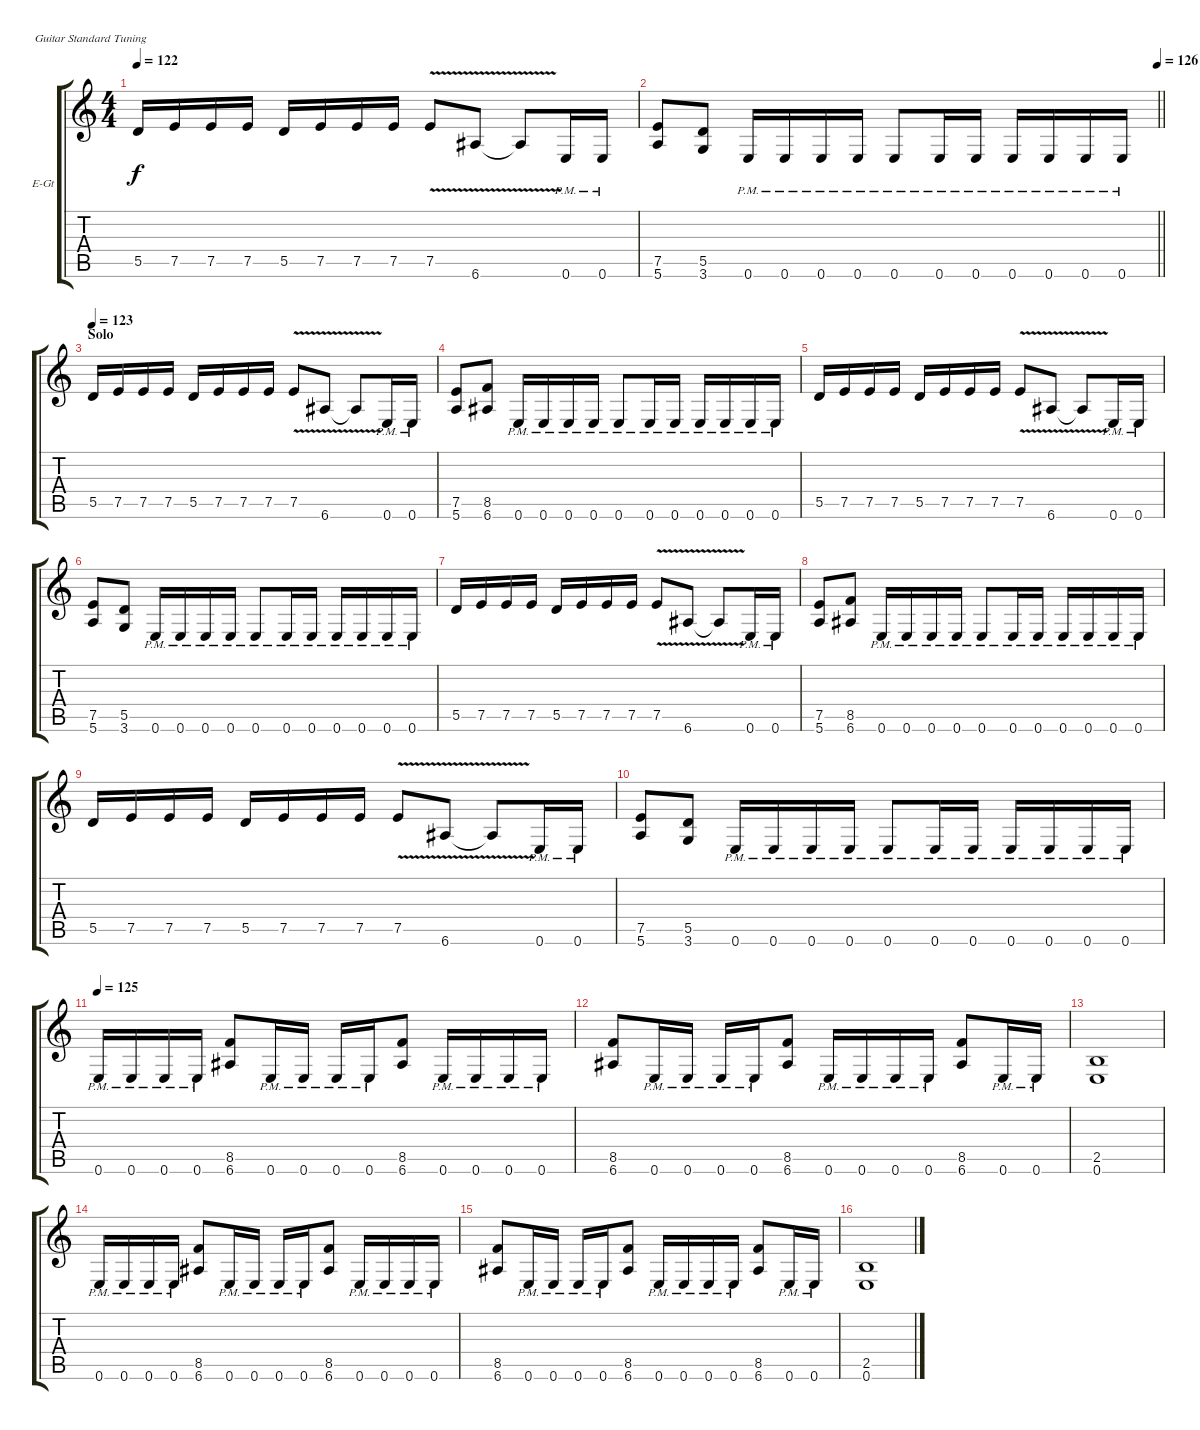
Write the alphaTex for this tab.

\bracketExtendMode groupsimilarinstruments
\firstSystemTrackNameOrientation horizontal
\otherSystemsTrackNameOrientation horizontal
\track ("James Hetfield" "E-Gt") {instrument distortionguitar}
\staff {score tabs}
\tuning (E4 B3 G3 D3 A2 E2)
\ts (4 4)
\tempo 122
\clef g2
\ks c
5.5.16{dy f} 7.5.16 7.5.16 7.5.16 5.5.16 7.5.16 7.5.16 7.5.16 7.5{v}.8 6.6{v}.8 6.6{v t}.8 0.6{pm}.16 0.6{pm}.16 |
\tempo (126 1)
\barLineRight lightlight
(7.5 5.6).8 (5.5 3.6).8 0.6{pm}.16 0.6{pm}.16 0.6{pm}.16 0.6{pm}.16 0.6{pm}.8 0.6{pm}.16 0.6{pm}.16 0.6{pm}.16 0.6{pm}.16 0.6{pm}.16 0.6{pm}.16 |
\section ("" "Solo")
\tempo 123
5.5.16 7.5.16 7.5.16 7.5.16 5.5.16 7.5.16 7.5.16 7.5.16 7.5{v}.8 6.6{v}.8 6.6{v t}.8 0.6{pm}.16 0.6{pm}.16 |
(7.5 5.6).8 (8.5 6.6).8 0.6{pm}.16 0.6{pm}.16 0.6{pm}.16 0.6{pm}.16 0.6{pm}.8 0.6{pm}.16 0.6{pm}.16 0.6{pm}.16 0.6{pm}.16 0.6{pm}.16 0.6{pm}.16 |
5.5.16 7.5.16 7.5.16 7.5.16 5.5.16 7.5.16 7.5.16 7.5.16 7.5{v}.8 6.6{v}.8 6.6{v t}.8 0.6{pm}.16 0.6{pm}.16 |
(7.5 5.6).8 (5.5 3.6).8 0.6{pm}.16 0.6{pm}.16 0.6{pm}.16 0.6{pm}.16 0.6{pm}.8 0.6{pm}.16 0.6{pm}.16 0.6{pm}.16 0.6{pm}.16 0.6{pm}.16 0.6{pm}.16 |
5.5.16 7.5.16 7.5.16 7.5.16 5.5.16 7.5.16 7.5.16 7.5.16 7.5{v}.8 6.6{v}.8 6.6{v t}.8 0.6{pm}.16 0.6{pm}.16 |
(7.5 5.6).8 (8.5 6.6).8 0.6{pm}.16 0.6{pm}.16 0.6{pm}.16 0.6{pm}.16 0.6{pm}.8 0.6{pm}.16 0.6{pm}.16 0.6{pm}.16 0.6{pm}.16 0.6{pm}.16 0.6{pm}.16 |
5.5.16 7.5.16 7.5.16 7.5.16 5.5.16 7.5.16 7.5.16 7.5.16 7.5{v}.8 6.6{v}.8 6.6{v t}.8 0.6{pm}.16 0.6{pm}.16 |
(7.5 5.6).8 (5.5 3.6).8 0.6{pm}.16 0.6{pm}.16 0.6{pm}.16 0.6{pm}.16 0.6{pm}.8 0.6{pm}.16 0.6{pm}.16 0.6{pm}.16 0.6{pm}.16 0.6{pm}.16 0.6{pm}.16 |
\tempo 125
0.6{pm}.16 0.6{pm}.16 0.6{pm}.16 0.6{pm}.16 (8.5 6.6).8 0.6{pm}.16 0.6{pm}.16 0.6{pm}.16 0.6{pm}.16 (8.5 6.6).8 0.6{pm}.16 0.6{pm}.16 0.6{pm}.16 0.6{pm}.16 |
(8.5 6.6).8 0.6{pm}.16 0.6{pm}.16 0.6{pm}.16 0.6{pm}.16 (8.5 6.6).8 0.6{pm}.16 0.6{pm}.16 0.6{pm}.16 0.6{pm}.16 (8.5 6.6).8 0.6{pm}.16 0.6{pm}.16 |
(2.5 0.6).1 |
0.6{pm}.16 0.6{pm}.16 0.6{pm}.16 0.6{pm}.16 (8.5 6.6).8 0.6{pm}.16 0.6{pm}.16 0.6{pm}.16 0.6{pm}.16 (8.5 6.6).8 0.6{pm}.16 0.6{pm}.16 0.6{pm}.16 0.6{pm}.16 |
(8.5 6.6).8 0.6{pm}.16 0.6{pm}.16 0.6{pm}.16 0.6{pm}.16 (8.5 6.6).8 0.6{pm}.16 0.6{pm}.16 0.6{pm}.16 0.6{pm}.16 (8.5 6.6).8 0.6{pm}.16 0.6{pm}.16 |
(2.5 0.6).1
